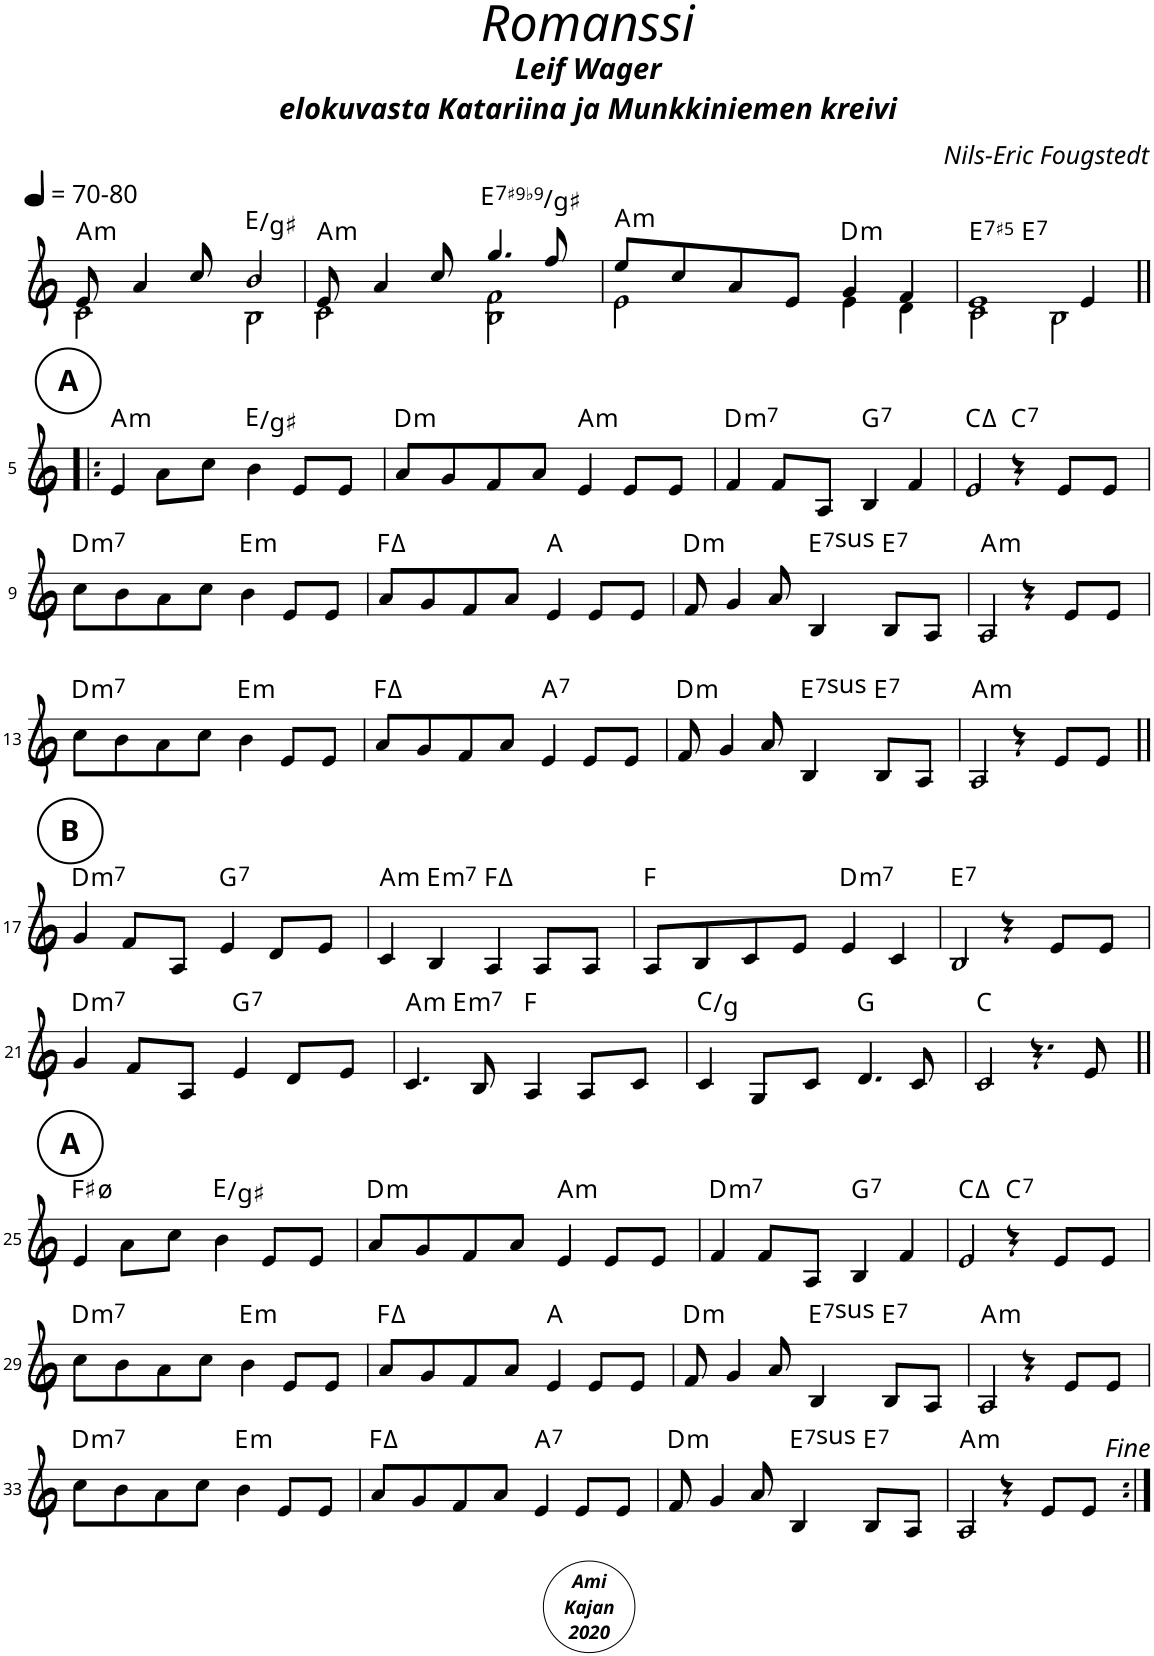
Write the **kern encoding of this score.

**kern	**harte
*part1	*part1
*staff1	*
*I"Piano	*
*I'Pno.	*
*clefG2	*
*k[]	*
=1	=1
*^	*
!LO:TX:a:t=-80	!	!LO:H:kt=m
8e/	2c\	A:min
4a/	.	.
8cc/	.	.
!	!	!LO:H:kt=N.C.
2b/	2B\	N
=2	=2	=2
!	!	!LO:H:kt=m
8e/	2c\	A:min
4a/	.	.
8cc/	.	.
!	!	!LO:H:kt=7
4.gg/	2B\ 2f\	E:7(#9,b9)/3
8ff/	.	.
=3	=3	=3
!	!	!LO:H:kt=m
8ee/L	2e\	A:min
8cc/	.	.
8a/	.	.
8e/J	.	.
!	!	!LO:H:kt=m
4gn/	4e\	D:min
4fn/	4d\	.
=4	=4	=4
*	*^	*
!	!	!	!LO:H:kt=7
*	*	*^	*
1e	2c\	2.ryy	4ryy	E:(3,#5,b7)
!	!	!	!	!LO:H:kt=7
.	.	.	2.ryy	E:7
.	2B\	.	.	.
.	.	4e/	.	.
!!LO:LB:g=z	!!	!!	!!
!!LO:REH:place=s1:a:B:cj:enc=circle:fs=14:t=A	!!	!!	!!
=5!|:	=5!|:	=5!|:	=5!|:	=5!|:
!	!	!	!	!LO:H:kt=m
*v	*v	*v	*v	*
4e/	A:min
8a\L	.
8cc\J	.
!	!LO:H:kt=N.C.
4b\	N
8e/L	.
8e/J	.
=6	=6
!	!LO:H:kt=m
8a/L	D:min
8g/	.
8f/	.
8a/J	.
!	!LO:H:kt=m
4e/	A:min
8e/L	.
8e/J	.
=7	=7
!	!LO:H:kt=m7
4f/	D:min7
8f/L	.
8A/J	.
!	!LO:H:kt=7
4B/	G:7
4f/	.
=8	=8
2e/	C:maj
!	!LO:H:kt=7
4r	C:7
8e/L	.
8e/J	.
!!LO:LB:g=z
=9	=9
!	!LO:H:kt=m7
8cc\L	D:min7
8bn\	.
8a\	.
8cc\J	.
!	!LO:H:kt=m
4b\	E:min
8e/L	.
8e/J	.
=10	=10
8a/L	F:maj
8g/	.
8f/	.
8a/J	.
!	!LO:H:kt=N.C.
4e/	N
8e/L	.
8e/J	.
=11	=11
!	!LO:H:kt=m
8f/	D:min
4g/	.
8a/	.
!	!LO:H:kt=7sus
4B/	E:sus4(7)
!	!LO:H:kt=7
8B/L	E:7
8A/J	.
=12	=12
!	!LO:H:kt=m
2A/	A:min
4r	.
8e/L	.
8e/J	.
!!LO:LB:g=z
=13	=13
!	!LO:H:kt=m7
8cc\L	D:min7
8b\	.
8a\	.
8cc\J	.
!	!LO:H:kt=m
4b\	E:min
8e/L	.
8e/J	.
=14	=14
8a/L	F:maj
8g/	.
8f/	.
8a/J	.
!	!LO:H:kt=7
4e/	A:7
8e/L	.
8e/J	.
=15	=15
!	!LO:H:kt=m
8f/	D:min
4g/	.
8a/	.
!	!LO:H:kt=7sus
4B/	E:sus4(7)
!	!LO:H:kt=7
8B/L	E:7
8A/J	.
=16	=16
!	!LO:H:kt=m
2A/	A:min
4r	.
8e/L	.
8e/J	.
!!LO:LB:g=z
!!LO:REH:place=s1:a:B:cj:enc=circle:fs=14:t=B
=17||	=17||
!	!LO:H:kt=m7
4g/	D:min7
8f/L	.
8A/J	.
!	!LO:H:kt=7
4e/	G:7
8d/L	.
8e/J	.
=18	=18
!	!LO:H:kt=m
4c/	A:min
!	!LO:H:kt=m7
4B/	E:min7
4A/	F:maj
8A/L	.
8A/J	.
=19	=19
!	!LO:H:kt=N.C.
8A/L	N
8B/	.
8c/	.
8e/J	.
!	!LO:H:kt=m7
4e/	D:min7
4c/	.
=20	=20
!	!LO:H:kt=7
2B/	E:7
4r	.
8e/L	.
8e/J	.
!!LO:LB:g=z
=21	=21
!	!LO:H:kt=m7
4gn/	D:min7
8f/L	.
8A/J	.
!	!LO:H:kt=7
4e/	G:7
8d/L	.
8e/J	.
=22	=22
!	!LO:H:kt=m
*^	*
4.c/	4ryy	A:min
!	!	!LO:H:kt=m7
.	2.ryy	E:min7
8B/	.	.
!	!	!LO:H:kt=N.C.
4A/	.	N
8A/L	.	.
8c/J	.	.
=23	=23	=23
!	!	!LO:H:kt=N.C.
*v	*v	*
4c/	N
8G/L	.
8c/J	.
!	!LO:H:kt=N.C.
4.d/	N
8c/	.
=24	=24
!	!LO:H:kt=N.C.
2c/	N
4.r	.
8e/	.
!!LO:LB:g=z
!!LO:REH:place=s1:a:B:cj:enc=circle:fs=14:t=A
=25||	=25||
4e/	F#:hdim7
8a\L	.
8cc\J	.
!	!LO:H:kt=N.C.
4b\	N
8e/L	.
8e/J	.
=26	=26
!	!LO:H:kt=m
8a/L	D:min
8g/	.
8f/	.
8a/J	.
!	!LO:H:kt=m
4e/	A:min
8e/L	.
8e/J	.
=27	=27
!	!LO:H:kt=m7
4f/	D:min7
8f/L	.
8A/J	.
!	!LO:H:kt=7
4B/	G:7
4f/	.
=28	=28
2e/	C:maj
!	!LO:H:kt=7
4r	C:7
8e/L	.
8e/J	.
!!LO:LB:g=z
=29	=29
!	!LO:H:kt=m7
8cc\L	D:min7
8bn\	.
8a\	.
8cc\J	.
!	!LO:H:kt=m
4b\	E:min
8e/L	.
8e/J	.
=30	=30
8a/L	F:maj
8g/	.
8f/	.
8a/J	.
!	!LO:H:kt=N.C.
4e/	N
8e/L	.
8e/J	.
=31	=31
!	!LO:H:kt=m
8f/	D:min
4g/	.
8a/	.
!	!LO:H:kt=7sus
4B/	E:sus4(7)
!	!LO:H:kt=7
8B/L	E:7
8A/J	.
=32	=32
!	!LO:H:kt=m
2A/	A:min
4r	.
8e/L	.
8e/J	.
!!LO:LB:g=z
=33	=33
!	!LO:H:kt=m7
8cc\L	D:min7
8b\	.
8a\	.
8cc\J	.
!	!LO:H:kt=m
4b\	E:min
8e/L	.
8e/J	.
=34	=34
8a/L	F:maj
8g/	.
8f/	.
8a/J	.
!	!LO:H:kt=7
4e/	A:7
8e/L	.
8e/J	.
=35	=35
!	!LO:H:kt=m
8f/	D:min
4g/	.
8a/	.
!	!LO:H:kt=7sus
4B/	E:sus4(7)
!	!LO:H:kt=7
8B/L	E:7
8A/J	.
=36	=36
!	!LO:H:kt=m
2A/	A:min
4r	.
8e/L	.
8e/J	.
=:|!	=:|!
*-	*-
